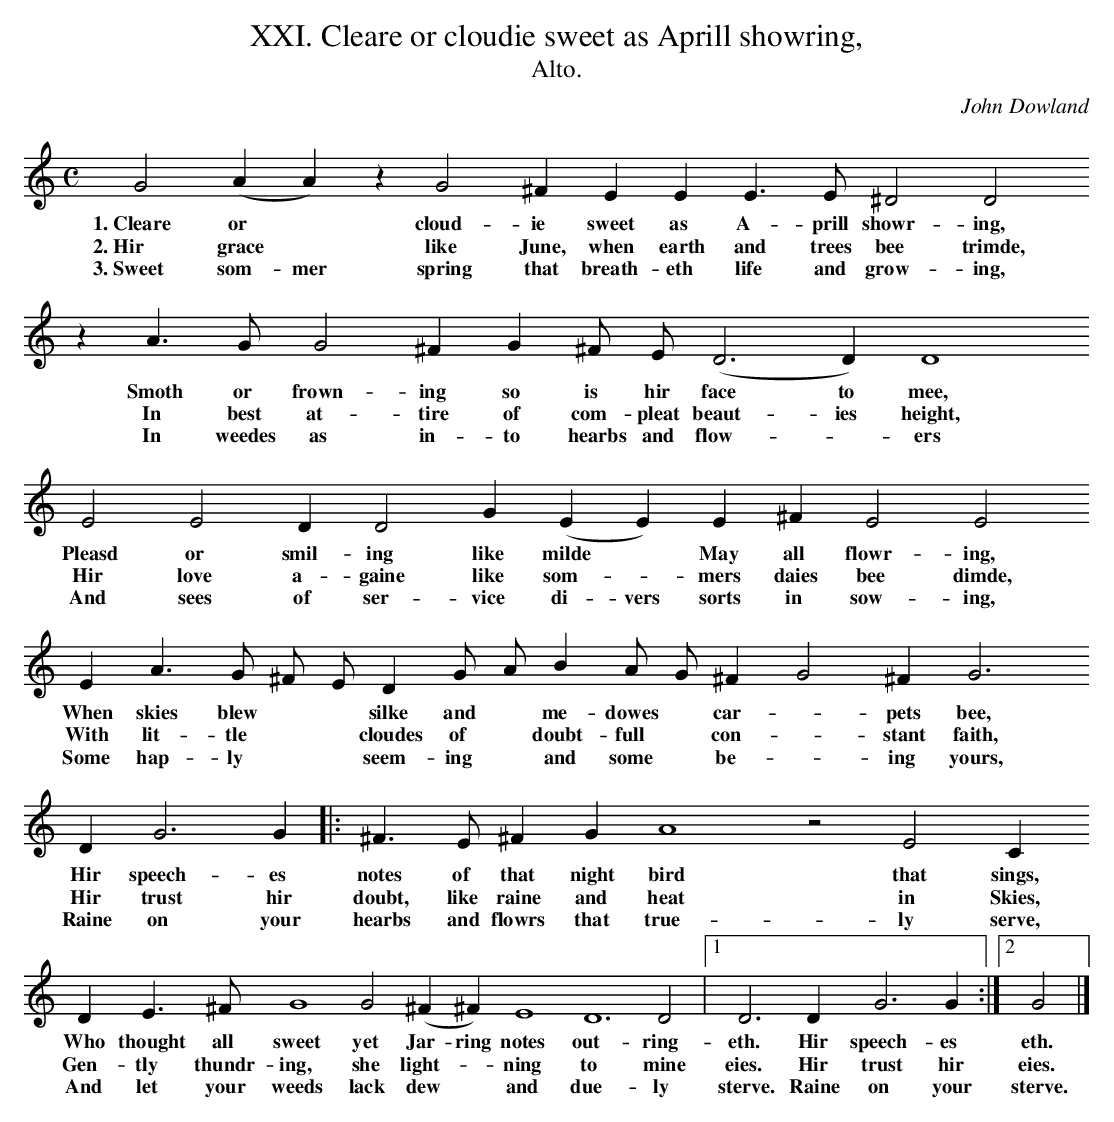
X:1
T:XXI. Cleare or cloudie sweet as Aprill showring,
T:Alto.
C:John Dowland
M:C
L:1/4
K:G mix
G2 (A A) z G2 ^F E E E > E ^D2 D2
w: 1.~Cleare or * cloud- ie sweet as A- prill showr- ing,
w: 2.~Hir grace  * like June, when earth and trees bee trimde,
w: 3.~Sweet som- mer spring that breath- eth life and grow- ing,
z A > G G2 ^F G ^F/ E/ (D3 D) D4
w: Smoth or frown- ing so is hir face to mee,
w: In best at- tire of com- pleat beaut- ies height,
w: In weedes as in- to hearbs and flow- * ers
E2 E2 D D2 G (E E) E ^F E2 E2
w: Pleasd or smil- ing like milde * May all flowr- ing,
w: Hir love a- gaine like som- * mers daies bee dimde,
w: And sees of ser- vice di- vers sorts in sow- ing,
E A > G ^F/ E/ D G/ A/ B A/ G/ ^F G2 ^F G3
w: When skies blew * * silke and * me- dowes * car- * pets bee,
w: With lit- tle * *  cloudes of * doubt- full * con- * stant faith,
w: Some hap- ly * * seem- ing * and   some * be- * ing yours,
 D G3 G |: ^F > E  ^F G A4 z2 E2 C
w: Hir speech- es notes of that night bird that sings,
w: Hir trust hir doubt, like raine and heat in Skies,
w: Raine on your hearbs and flowrs that true- ly serve,
D E > ^F G4 G2 (^F ^F) E4 D6 D2 |1 D3  D G3 G :|2 G2 |]
w: Who thought all sweet yet Jar- ring notes out- ring- eth. Hir speech- es eth.
w: Gen- tly thundr- ing, she light- * ning to mine eies. Hir trust hir eies.
w: And let your weeds lack dew * and due- ly sterve. Raine on your sterve.
